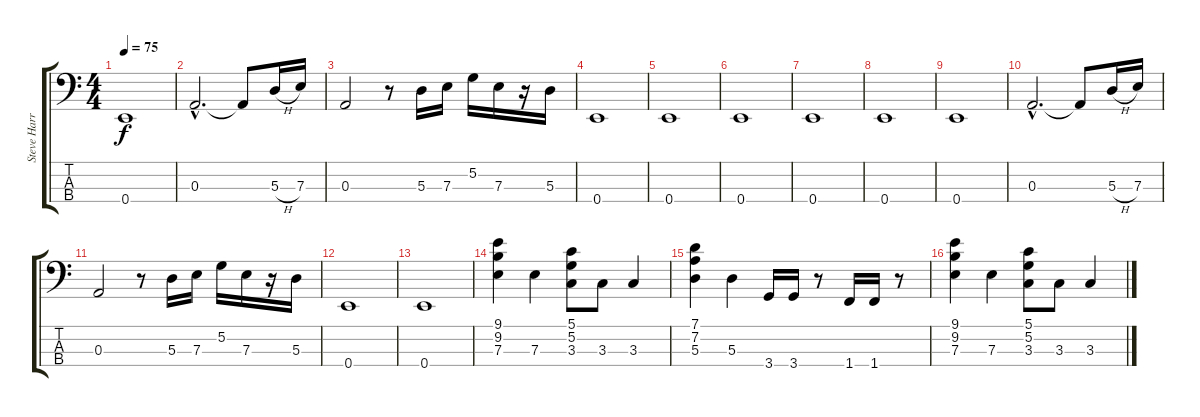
\track ("Steve Harris" "Steve Harr") {instrument electricbassfinger}
\staff {score tabs}
\tuning (G2 D2 A1 E1) {hide}
\ts (4 4)
\tempo 75
\clef f4
\ks c
0.4.1{dy f} |
0.3{hac}.2{d} 0.3{t}.8 5.3{h}.16 7.3.16 |
0.3.2 r.8 5.3.16 7.3.16 5.2.16 7.3.16 r.16 5.3.16 |
0.4.1 |
0.4.1 |
0.4.1 |
0.4.1 |
0.4.1 |
0.4.1 |
0.3{hac}.2{d} 0.3{t}.8 5.3{h}.16 7.3.16 |
0.3.2 r.8 5.3.16 7.3.16 5.2.16 7.3.16 r.16 5.3.16 |
0.4.1 |
0.4.1 |
(9.1 9.2 7.3).4 7.3.4 (5.1 5.2 3.3).8 3.3.8 3.3.4 |
(7.1 7.2 5.3).4 5.3.4 3.4.16 3.4.16 r.8 1.4.16 1.4.16 r.8 |
(9.1 9.2 7.3).4 7.3.4 (5.1 5.2 3.3).8 3.3.8 3.3.4
